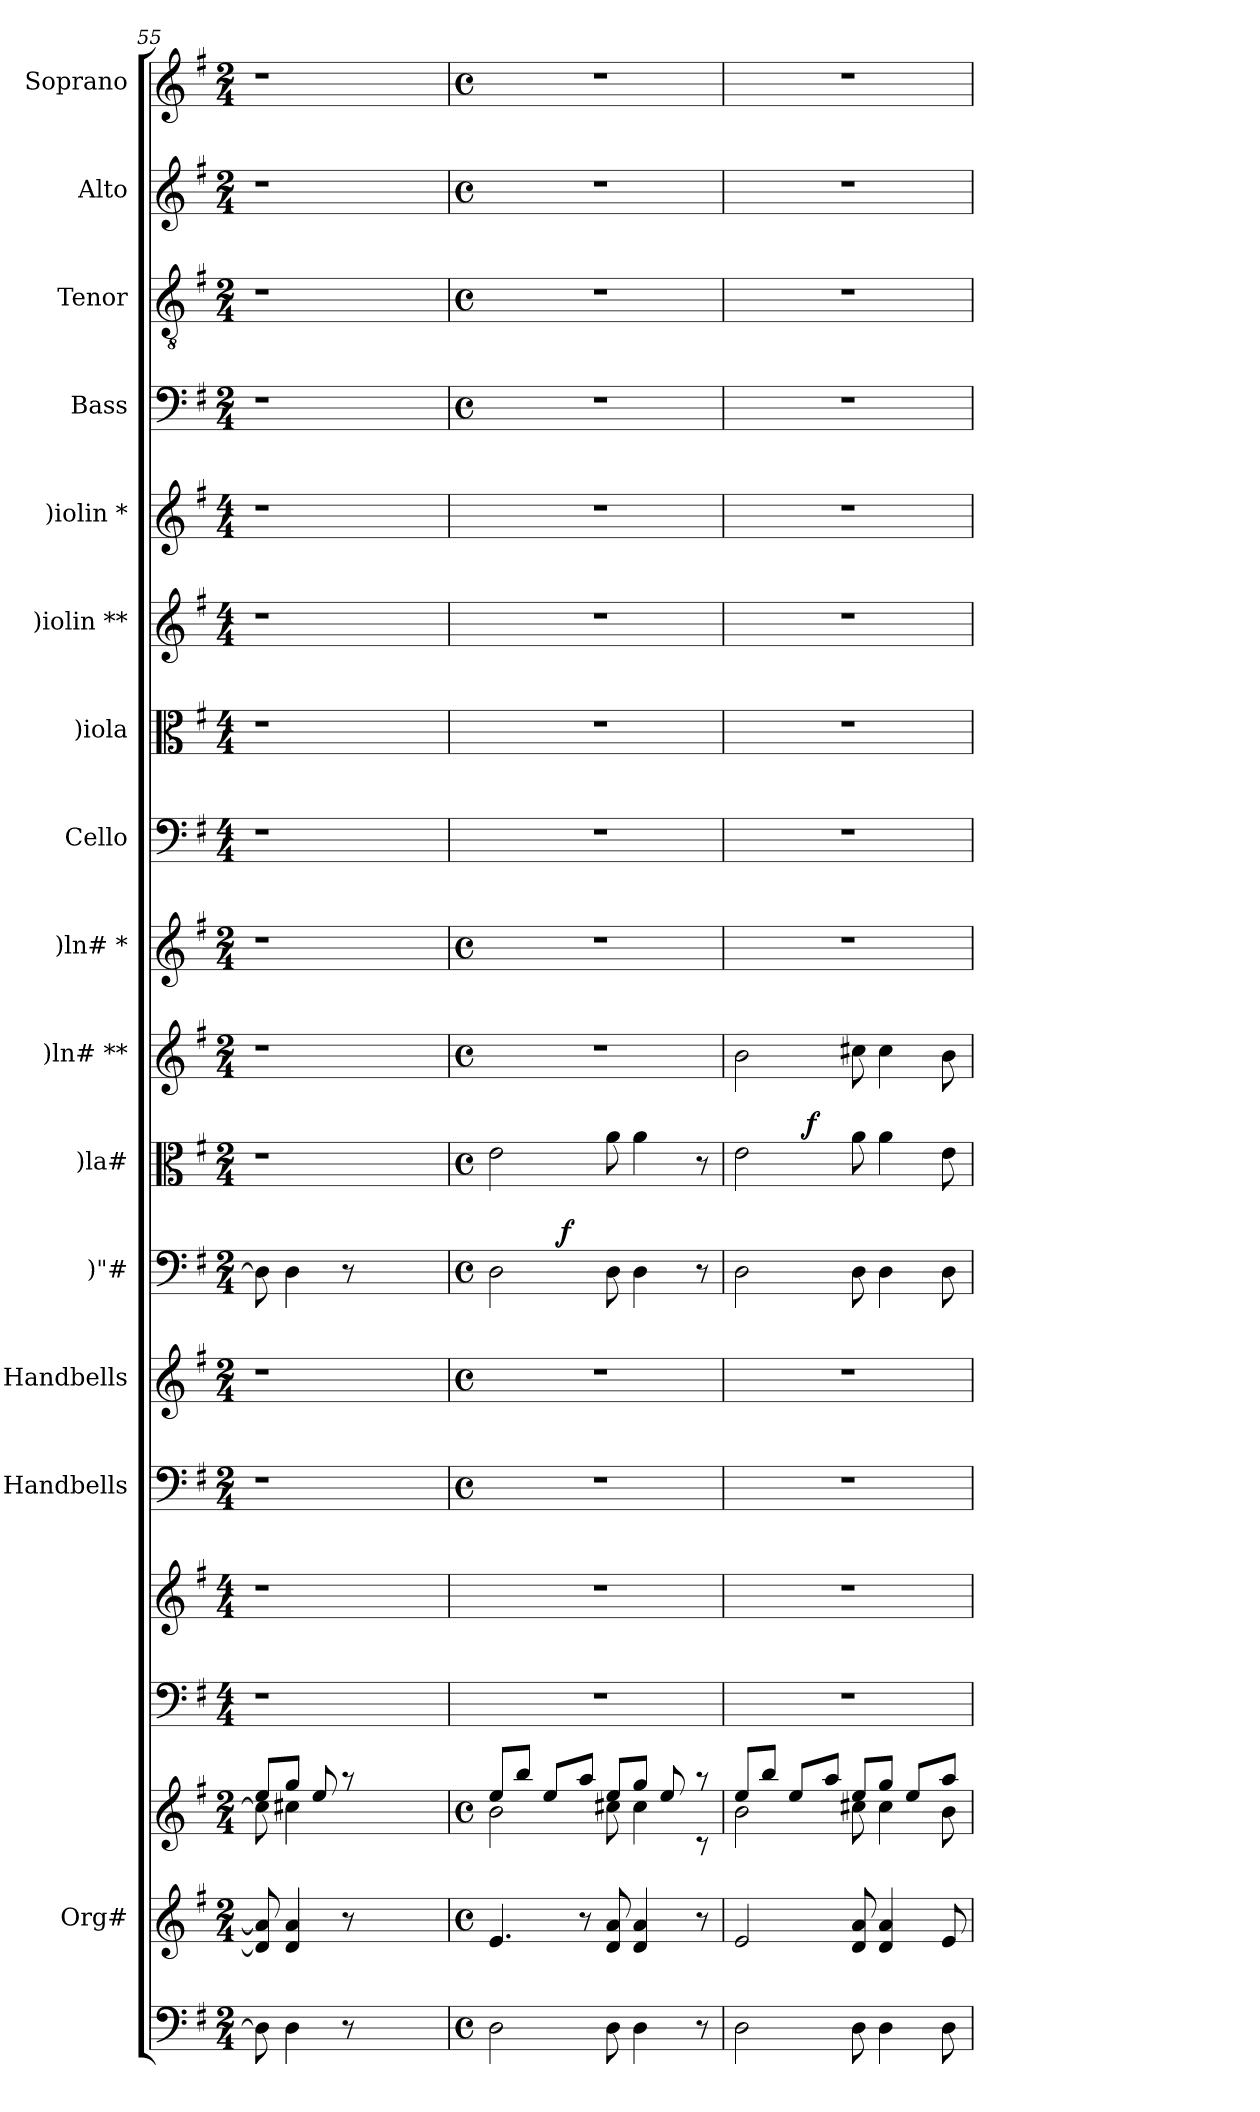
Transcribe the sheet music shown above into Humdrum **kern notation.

**kern	**kern	**kern	**kern	**kern	**kern	**kern	**kern	**dynam	**kern	**dynam	**kern	**kern	**kern	**kern	**kern	**kern	**kern	**kern	**kern	**kern
*part18	*part17	*part17	*part16	*part15	*part14	*part13	*part12	*part12	*part11	*part11	*part10	*part9	*part8	*part7	*part6	*part5	*part4	*part3	*part2	*part1
*staff19	*staff18	*staff17	*staff16	*staff15	*staff14	*staff13	*staff12	*staff12	*staff11	*staff11	*staff10	*staff9	*staff8	*staff7	*staff6	*staff5	*staff4	*staff3	*staff2	*staff1
*	*I"Org#	*	*	*	*I"Handbells	*I"Handbells	*I")"#	*	*I")la#	*	*I")ln# **	*I")ln# *	*I"Cello	*I")iola	*I")iolin **	*I")iolin *	*I"Bass	*I"Tenor	*I"Alto	*I"Soprano
*	*	*	*	*	*	*	*	*	*I')la#	*	*I')ln# **	*I')ln# *	*	*	*	*	*I'B	*I'T	*I'A	*I'S
*clefF4	*clefG2	*clefG2	*clefF4	*clefG2	*clefF4	*clefG2	*clefF4	*	*clefC3	*	*clefG2	*clefG2	*clefF4	*clefC3	*clefG2	*clefG2	*clefF4	*clefGv2	*clefG2	*clefG2
*k[f#]	*k[f#]	*k[f#]	*k[f#]	*k[f#]	*k[f#]	*k[f#]	*k[f#]	*	*k[f#]	*	*k[f#]	*k[f#]	*k[f#]	*k[f#]	*k[f#]	*k[f#]	*k[f#]	*k[f#]	*k[f#]	*k[f#]
*G:	*G:	*G:	*G:	*G:	*G:	*G:	*G:	*	*G:	*	*G:	*G:	*G:	*G:	*G:	*G:	*G:	*G:	*G:	*G:
*M2/4	*M2/4	*M2/4	*M4/4	*M4/4	*M2/4	*M2/4	*M2/4	*	*M2/4	*	*M2/4	*M2/4	*M4/4	*M4/4	*M4/4	*M4/4	*M2/4	*M2/4	*M2/4	*M2/4
=55	=55	=55	=55	=55	=55	=55	=55	=55	=55	=55	=55	=55	=55	=55	=55	=55	=55	=55	=55	=55
*	*	*^	*	*	*	*	*	*	*	*	*	*	*	*	*	*	*	*	*	*
!	!	!	!	!	!	!LO:N:vis=1	!LO:N:vis=1	!	!	!LO:N:vis=1	!	!LO:N:vis=1	!LO:N:vis=1	!	!	!	!	!LO:N:vis=1	!LO:N:vis=1	!LO:N:vis=1	!LO:N:vis=1
8D\]	8d/] 8a/]	8ee/L	8cc#\]	1r	1r	2r	2r	8D\]	.	2r	.	2r	2r	1r	1r	1r	1r	2r	2r	2r	2r
4D\	4d/ 4a/	8gg/J	4cc#X\	.	.	.	.	4D\	.	.	.	.	.	.	.	.	.	.	.	.	.
.	.	8ee/	.	.	.	.	.	.	.	.	.	.	.	.	.	.	.	.	.	.	.
8r	8r	8raa	2ryy	.	.	.	.	8r	.	.	.	.	.	.	.	.	.	.	.	.	.
2ryy	2ryy	2ryy	.	.	.	2ryy	2ryy	2ryy	.	2ryy	.	2ryy	2ryy	.	.	.	.	2ryy	2ryy	2ryy	2ryy
.	.	.	8ryy	.	.	.	.	.	.	.	.	.	.	.	.	.	.	.	.	.	.
=56	=56	=56	=56	=56	=56	=56	=56	=56	=56	=56	=56	=56	=56	=56	=56	=56	=56	=56	=56	=56	=56
*M4/4	*M4/4	*M4/4	*	*	*	*M4/4	*M4/4	*M4/4	*	*M4/4	*	*M4/4	*M4/4	*	*	*	*	*M4/4	*M4/4	*M4/4	*M4/4
*met(c)	*met(c)	*met(c)	*	*	*	*met(c)	*met(c)	*met(c)	*	*met(c)	*	*met(c)	*met(c)	*	*	*	*	*met(c)	*met(c)	*met(c)	*met(c)
*	*	*	*	*	*	*	*	*^	*	*	*	*	*	*	*	*	*	*	*	*	*
2D\	4.e/	8ee/L	2b\	1r	1r	1r	1r	2D\	4ryy	.	2e\	.	1r	1r	1r	1r	1r	1r	1r	1r	1r	1r
.	.	8bb/J	.	.	.	.	.	.	.	.	.	.	.	.	.	.	.	.	.	.	.	.
.	.	8ee/L	.	.	.	.	.	.	16ryy	.	.	.	.	.	.	.	.	.	.	.	.	.
!	!	!	!	!	!	!	!	!	!	!LO:DY:a	!	!	!	!	!	!	!	!	!	!	!	!
.	.	.	.	.	.	.	.	.	2ryy	f	.	.	.	.	.	.	.	.	.	.	.	.
.	8r	8aa/J	.	.	.	.	.	.	.	.	.	.	.	.	.	.	.	.	.	.	.	.
8D\	8d/ 8a/	8ee/L	8cc#X\	.	.	.	.	8D\	.	.	8a\	.	.	.	.	.	.	.	.	.	.	.
4D\	4d/ 4a/	8gg/J	4cc#\	.	.	.	.	4D\	.	.	4a\	.	.	.	.	.	.	.	.	.	.	.
.	.	8ee/	.	.	.	.	.	.	.	.	.	.	.	.	.	.	.	.	.	.	.	.
.	.	.	.	.	.	.	.	.	8.ryy	.	.	.	.	.	.	.	.	.	.	.	.	.
8r	8r	8rc	8raa	.	.	.	.	8r	.	.	8r	.	.	.	.	.	.	.	.	.	.	.
*	*	*	*	*	*	*	*	*v	*v	*	*	*	*	*	*	*	*	*	*	*	*	*
=57	=57	=57	=57	=57	=57	=57	=57	=57	=57	=57	=57	=57	=57	=57	=57	=57	=57	=57	=57	=57	=57
*	*	*	*	*	*	*	*	*	*	*^	*	*	*	*	*	*	*	*	*	*	*
2D\	2e/	8ee/L	2b\	1r	1r	1r	1r	2D\	.	2e\	4ryy	.	2b\	1r	1r	1r	1r	1r	1r	1r	1r	1r
.	.	8bb/J	.	.	.	.	.	.	.	.	.	.	.	.	.	.	.	.	.	.	.	.
.	.	8ee/L	.	.	.	.	.	.	.	.	16ryy	.	.	.	.	.	.	.	.	.	.	.
!	!	!	!	!	!	!	!	!	!	!	!	!LO:DY:a	!	!	!	!	!	!	!	!	!	!
.	.	.	.	.	.	.	.	.	.	.	2ryy	f	.	.	.	.	.	.	.	.	.	.
.	.	8aa/J	.	.	.	.	.	.	.	.	.	.	.	.	.	.	.	.	.	.	.	.
8D\	8d/ 8a/	8ee/L	8cc#X\	.	.	.	.	8D\	.	8a\	.	.	8cc#X\	.	.	.	.	.	.	.	.	.
4D\	4d/ 4a/	8gg/J	4cc#\	.	.	.	.	4D\	.	4a\	.	.	4cc#\	.	.	.	.	.	.	.	.	.
.	.	8ee/L	.	.	.	.	.	.	.	.	.	.	.	.	.	.	.	.	.	.	.	.
.	.	.	.	.	.	.	.	.	.	.	8.ryy	.	.	.	.	.	.	.	.	.	.	.
8D\	8e/	8aa/J	8b\	.	.	.	.	8D\	.	8e\	.	.	8b\	.	.	.	.	.	.	.	.	.
*	*	*v	*v	*	*	*	*	*	*	*v	*v	*	*	*	*	*	*	*	*	*	*	*
=	=	=	=	=	=	=	=	=	=	=	=	=	=	=	=	=	=	=	=	=
*-	*-	*-	*-	*-	*-	*-	*-	*-	*-	*-	*-	*-	*-	*-	*-	*-	*-	*-	*-	*-
